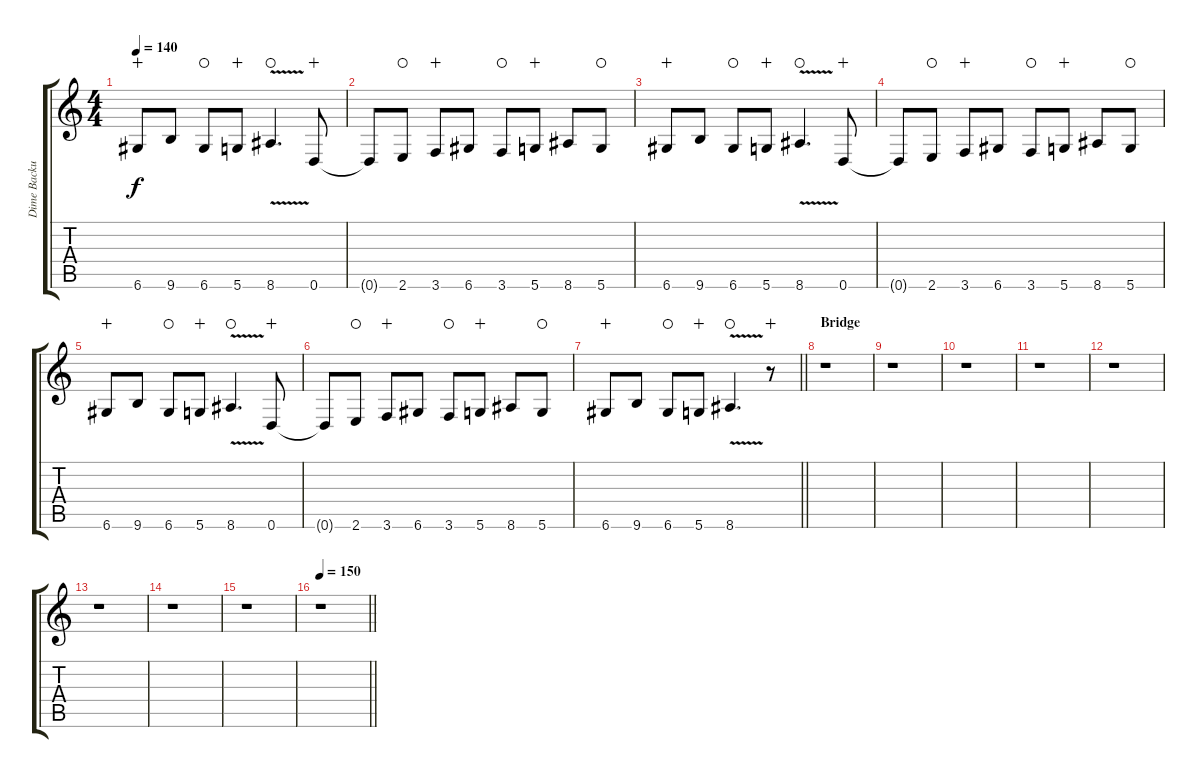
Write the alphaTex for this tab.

\track ("Dime Backup" "Dime Backu") {instrument distortionguitar}
\staff {score tabs}
\tuning (E4 B3 G3 D3 A2 D2) {hide}
\ts (4 4)
\tempo 140
\clef g2
\ks c
6.6.8{dy f wahc} 9.6.8 6.6.8{waho} 5.6.8{wahc} 8.6{v}.4{d waho} 0.6.8{wahc} |
0.6{t}.8 2.6.8{waho} 3.6.8{wahc} 6.6.8 3.6.8{waho} 5.6.8{wahc} 8.6.8 5.6.8{waho} |
6.6.8{wahc} 9.6.8 6.6.8{waho} 5.6.8{wahc} 8.6{v}.4{d waho} 0.6.8{wahc} |
0.6{t}.8 2.6.8{waho} 3.6.8{wahc} 6.6.8 3.6.8{waho} 5.6.8{wahc} 8.6.8 5.6.8{waho} |
6.6.8{wahc} 9.6.8 6.6.8{waho} 5.6.8{wahc} 8.6{v}.4{d waho} 0.6.8{wahc} |
0.6{t}.8 2.6.8{waho} 3.6.8{wahc} 6.6.8 3.6.8{waho} 5.6.8{wahc} 8.6.8 5.6.8{waho} |
\barLineRight lightlight
6.6.8{wahc} 9.6.8 6.6.8{waho} 5.6.8{wahc} 8.6{v}.4{d waho} r.8{wahc} |
\section ("" "Bridge")
r.1 |
r.1 |
r.1 |
r.1 |
r.1 |
r.1 |
r.1 |
r.1 |
\tempo 150
\barLineRight lightlight
r.1
